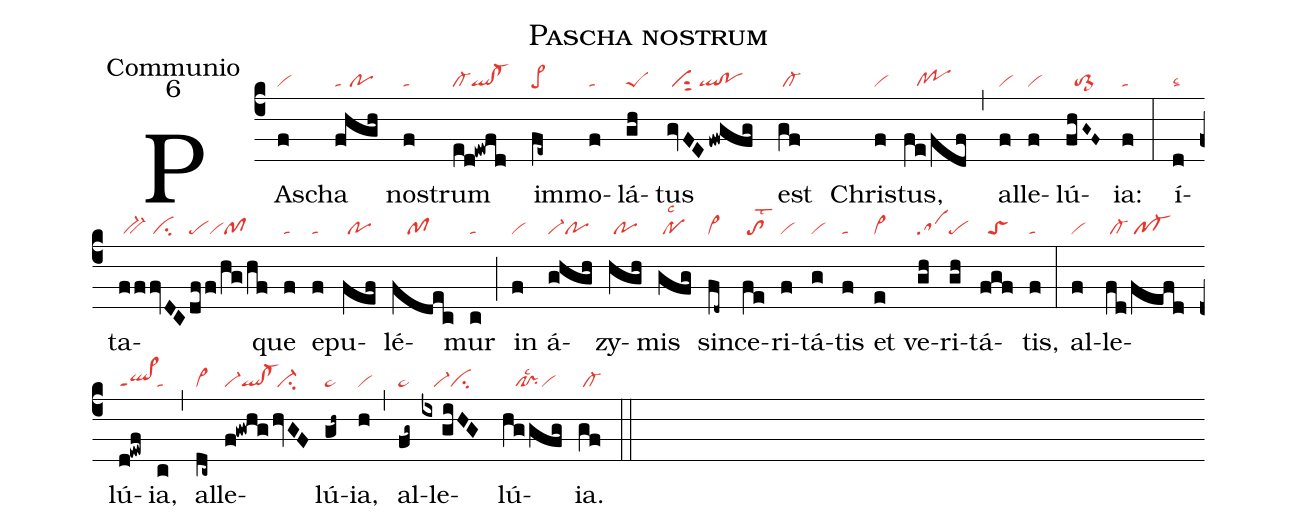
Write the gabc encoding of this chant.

name:Pascha nostrum;
office-part:Communio;
mode:6;
nabc-lines:1;
%%
(c4) PA(f|vi)scha(fhgh|ta//po) nos(f|ta)trum(ed!ewfd|cl-ql!cl-) %*(;)
im(fe~|pe>)mo(f|ta)lá(gh|peS)tus(gvFE/fwgfg|/visut2/ql!po) est(gf|/cl-) Chris(f|vi)tus,(fe/fdf|///cl!po) (,)
al(f|vi)le(f|vi)lú(fhG~F~|//to>1)ia:(f|ta) (:)
í(d|talsc2)ta(fffvDC|/bv-/ci|/dff/hg/hf|pevipf)que(f|ta) e(f|ta)pu(fef|/po)lé(fdec|////pf)mur(c|ta) (;)
in(f|vi) á(ghgh|vi-po)zy(hgh|/po)mis(gfg|/polsc2) sin(fd~|vi>)ce(fe|/tolst2)ri(f|vi)tá(g|vi)tis(f|ta)
et(e|vi>) ve(gh|sa)ri(gh|pe)tá(fgf|//toS)tis,(f|ta) (:)
al(f|vi)le(fd/fefd|/cl-/pf-)lú(d!ewf|ql>ppt1)ia,(c|ta) (,)
al(dc~|cl~)le(f!gwhg|vi-ql!cl-|/hvGF|/ci-)lú(gh~|pe~)ia,(h|vi) (,)
al(fg~|pe~)le(ix/giHG//|///vi-ci)lú(hggfg|///cl!prlsc2vi)ia.(gf|/cl-) (::)
